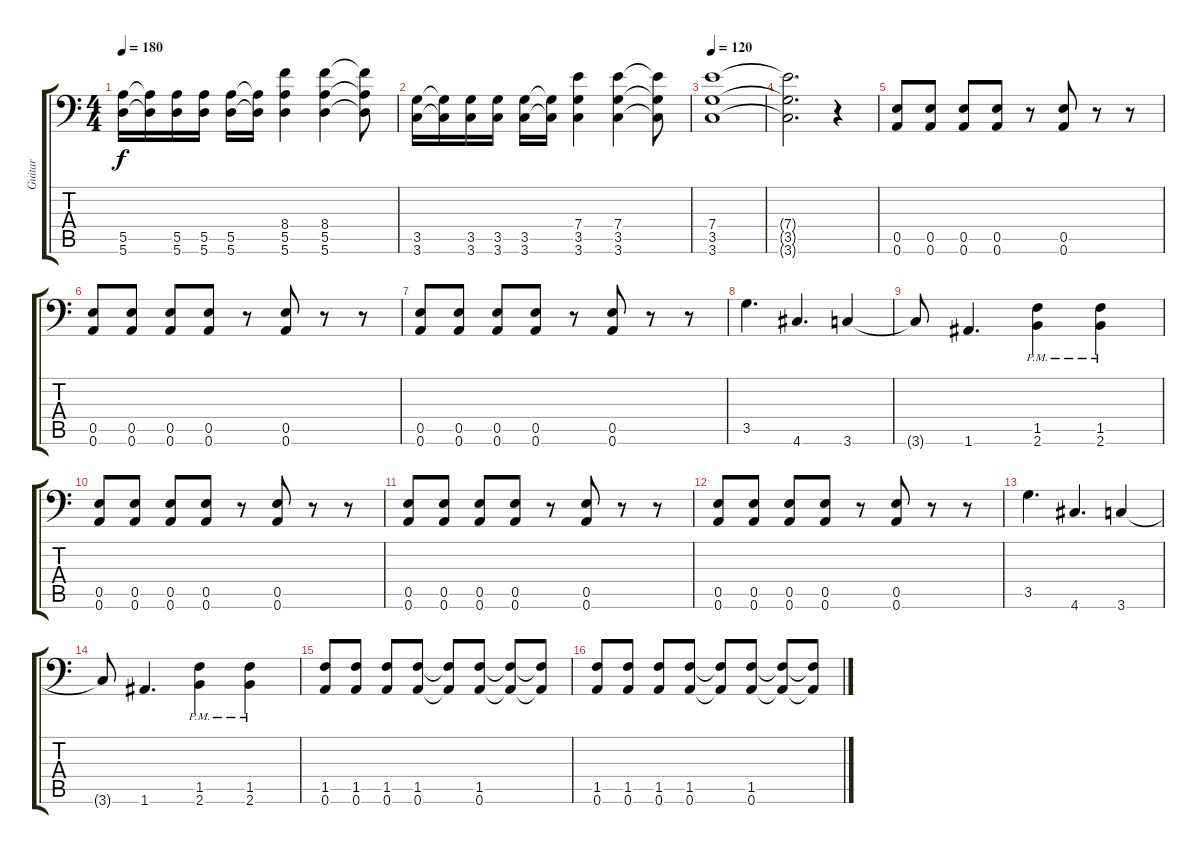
\track ("Guitar" "Guitar") {instrument distortionguitar}
\staff {score tabs}
\tuning (B3 Gb3 D3 A2 E2 A1) {hide}
\ts (4 4)
\tempo 180
\clef f4
\ks c
(5.5 5.6).16{dy f} (5.5{t} 5.6{t}).16 (5.5 5.6).16 (5.5 5.6).16 (5.5 5.6).16 (5.5{t} 5.6{t}).16 (8.4 5.5 5.6).4 (8.4 5.5 5.6).4 (8.4{t} 5.5{t} 5.6{t}).8 |
(3.5 3.6).16 (3.5{t} 3.6{t}).16 (3.5 3.6).16 (3.5 3.6).16 (3.5 3.6).16 (3.5{t} 3.6{t}).16 (7.4 3.5 3.6).4 (7.4 3.5 3.6).4 (7.4{t} 3.5{t} 3.6{t}).8 |
\tempo 120
(7.4 3.5 3.6).1 |
(7.4{t} 3.5{t} 3.6{t}).2{d} r.4 |
(0.5 0.6).8 (0.5 0.6).8 (0.5 0.6).8 (0.5 0.6).8 r.8 (0.5 0.6).8 r.8 r.8 |
(0.5 0.6).8 (0.5 0.6).8 (0.5 0.6).8 (0.5 0.6).8 r.8 (0.5 0.6).8 r.8 r.8 |
(0.5 0.6).8 (0.5 0.6).8 (0.5 0.6).8 (0.5 0.6).8 r.8 (0.5 0.6).8 r.8 r.8 |
3.5.4{d} 4.6.4{d} 3.6.4 |
3.6{t}.8 1.6.4{d} (1.5{pm} 2.6{pm}).4 (1.5{pm} 2.6{pm}).4 |
(0.5 0.6).8 (0.5 0.6).8 (0.5 0.6).8 (0.5 0.6).8 r.8 (0.5 0.6).8 r.8 r.8 |
(0.5 0.6).8 (0.5 0.6).8 (0.5 0.6).8 (0.5 0.6).8 r.8 (0.5 0.6).8 r.8 r.8 |
(0.5 0.6).8 (0.5 0.6).8 (0.5 0.6).8 (0.5 0.6).8 r.8 (0.5 0.6).8 r.8 r.8 |
3.5.4{d} 4.6.4{d} 3.6.4 |
3.6{t}.8 1.6.4{d} (1.5{pm} 2.6{pm}).4 (1.5{pm} 2.6{pm}).4 |
(1.5 0.6).8 (1.5 0.6).8 (1.5 0.6).8 (1.5 0.6).8 (1.5{t} 0.6{t}).8 (1.5 0.6).8 (1.5{t} 0.6{t}).8 (1.5{t} 0.6{t}).8 |
(1.5 0.6).8 (1.5 0.6).8 (1.5 0.6).8 (1.5 0.6).8 (1.5{t} 0.6{t}).8 (1.5 0.6).8 (1.5{t} 0.6{t}).8 (1.5{t} 0.6{t}).8
